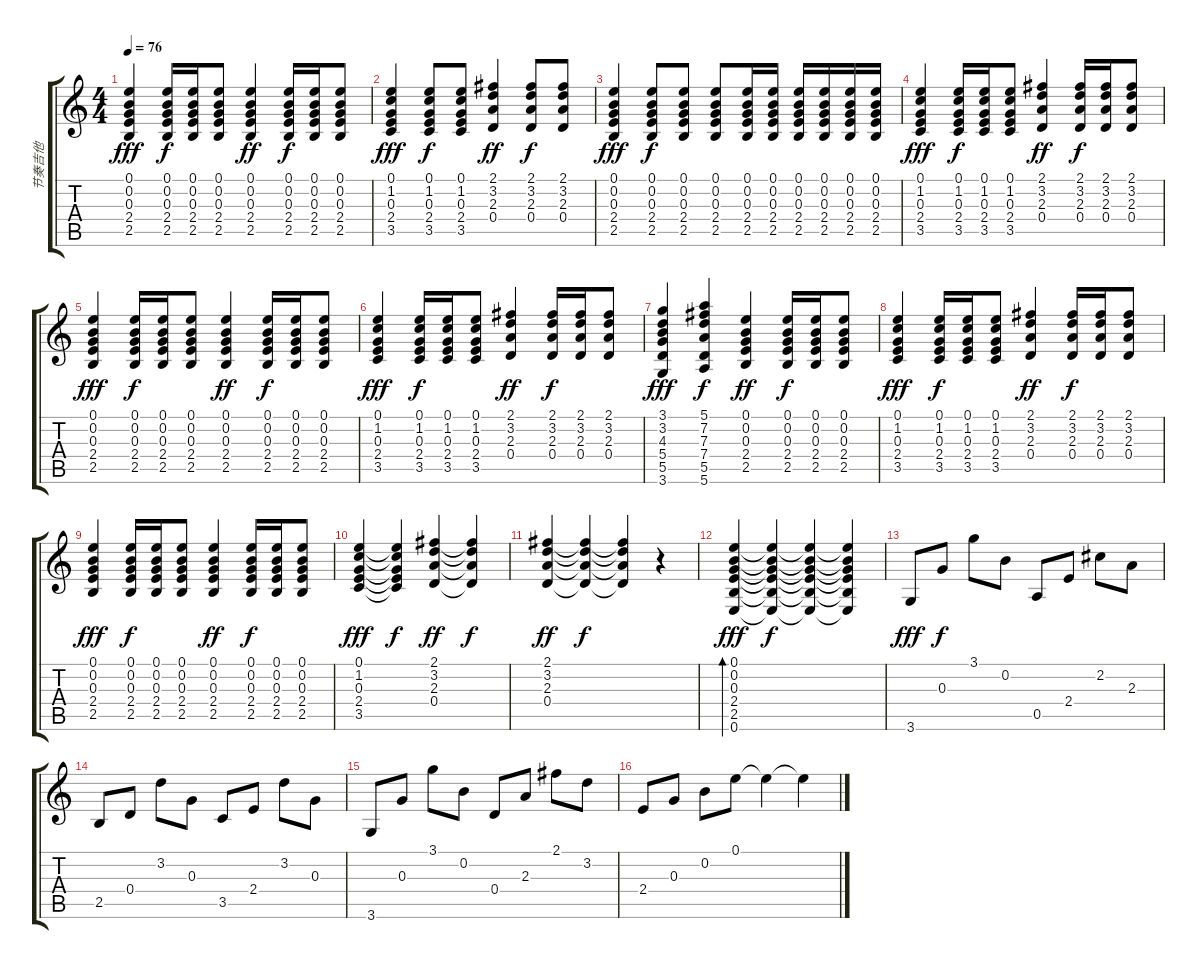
\track ("节奏吉他" "节奏吉他") {instrument acousticguitarsteel}
\staff {score tabs}
\tuning (E4 B3 G3 D3 A2 E2) {hide}
\ts (4 4)
\tempo 76
\clef g2
\ks c
(0.1 0.2 0.3 2.4 2.5).4{dy fff} (0.1 0.2 0.3 2.4 2.5).16{dy f} (0.1 0.2 0.3 2.4 2.5).16 (0.1 0.2 0.3 2.4 2.5).8 (0.1 0.2 0.3 2.4 2.5).4{dy ff} (0.1 0.2 0.3 2.4 2.5).16{dy f} (0.1 0.2 0.3 2.4 2.5).16 (0.1 0.2 0.3 2.4 2.5).8 |
(0.1 1.2 0.3 2.4 3.5).4{dy fff} (0.1 1.2 0.3 2.4 3.5).8{dy f} (0.1 1.2 0.3 2.4 3.5).8 (2.1 3.2 2.3 0.4).4{dy ff} (2.1 3.2 2.3 0.4).8{dy f} (2.1 3.2 2.3 0.4).8 |
(0.1 0.2 0.3 2.4 2.5).4{dy fff} (0.1 0.2 0.3 2.4 2.5).8{dy f} (0.1 0.2 0.3 2.4 2.5).8 (0.1 0.2 0.3 2.4 2.5).8 (0.1 0.2 0.3 2.4 2.5).16 (0.1 0.2 0.3 2.4 2.5).16 (0.1 0.2 0.3 2.4 2.5).16 (0.1 0.2 0.3 2.4 2.5).16 (0.1 0.2 0.3 2.4 2.5).16 (0.1 0.2 0.3 2.4 2.5).16 |
(0.1 1.2 0.3 2.4 3.5).4{dy fff} (0.1 1.2 0.3 2.4 3.5).16{dy f} (0.1 1.2 0.3 2.4 3.5).16 (0.1 1.2 0.3 2.4 3.5).8 (2.1 3.2 2.3 0.4).4{dy ff} (2.1 3.2 2.3 0.4).16{dy f} (2.1 3.2 2.3 0.4).16 (2.1 3.2 2.3 0.4).8 |
(0.1 0.2 0.3 2.4 2.5).4{dy fff} (0.1 0.2 0.3 2.4 2.5).16{dy f} (0.1 0.2 0.3 2.4 2.5).16 (0.1 0.2 0.3 2.4 2.5).8 (0.1 0.2 0.3 2.4 2.5).4{dy ff} (0.1 0.2 0.3 2.4 2.5).16{dy f} (0.1 0.2 0.3 2.4 2.5).16 (0.1 0.2 0.3 2.4 2.5).8 |
(0.1 1.2 0.3 2.4 3.5).4{dy fff} (0.1 1.2 0.3 2.4 3.5).16{dy f} (0.1 1.2 0.3 2.4 3.5).16 (0.1 1.2 0.3 2.4 3.5).8 (2.1 3.2 2.3 0.4).4{dy ff} (2.1 3.2 2.3 0.4).16{dy f} (2.1 3.2 2.3 0.4).16 (2.1 3.2 2.3 0.4).8 |
(3.1 3.2 4.3 5.4 5.5 3.6).4{dy fff} (5.1 7.2 7.3 7.4 5.5 5.6).4{dy f} (0.1 0.2 0.3 2.4 2.5).4{dy ff} (0.1 0.2 0.3 2.4 2.5).16{dy f} (0.1 0.2 0.3 2.4 2.5).16 (0.1 0.2 0.3 2.4 2.5).8 |
(0.1 1.2 0.3 2.4 3.5).4{dy fff} (0.1 1.2 0.3 2.4 3.5).16{dy f} (0.1 1.2 0.3 2.4 3.5).16 (0.1 1.2 0.3 2.4 3.5).8 (2.1 3.2 2.3 0.4).4{dy ff} (2.1 3.2 2.3 0.4).16{dy f} (2.1 3.2 2.3 0.4).16 (2.1 3.2 2.3 0.4).8 |
(0.1 0.2 0.3 2.4 2.5).4{dy fff} (0.1 0.2 0.3 2.4 2.5).16{dy f} (0.1 0.2 0.3 2.4 2.5).16 (0.1 0.2 0.3 2.4 2.5).8 (0.1 0.2 0.3 2.4 2.5).4{dy ff} (0.1 0.2 0.3 2.4 2.5).16{dy f} (0.1 0.2 0.3 2.4 2.5).16 (0.1 0.2 0.3 2.4 2.5).8 |
(0.1 1.2 0.3 2.4 3.5).4{dy fff} (0.1{t} 1.2{t} 0.3{t} 2.4{t} 3.5{t}).4{dy f} (2.1 3.2 2.3 0.4).4{dy ff} (2.1{t} 3.2{t} 2.3{t} 0.4{t}).4{dy f} |
(2.1 3.2 2.3 0.4).4{dy ff} (2.1{t} 3.2{t} 2.3{t} 0.4{t}).4{dy f} (2.1{t} 3.2{t} 2.3{t} 0.4{t}).4 r.4 |
(0.1 0.2 0.3 2.4 2.5 0.6).4{bd 120 dy fff} (0.1{t} 0.2{t} 0.3{t} 2.4{t} 2.5{t} 0.6{t}).4{dy f} (0.1{t} 0.2{t} 0.3{t} 2.4{t} 2.5{t} 0.6{t}).4 (0.1{t} 0.2{t} 0.3{t} 2.4{t} 2.5{t} 0.6{t}).4 |
3.6.8{dy fff} 0.3.8{dy f} 3.1.8 0.2.8 0.5.8 2.4.8 2.2.8 2.3.8 |
2.5.8 0.4.8 3.2.8 0.3.8 3.5.8 2.4.8 3.2.8 0.3.8 |
3.6.8 0.3.8 3.1.8 0.2.8 0.4.8 2.3.8 2.1.8 3.2.8 |
2.4.8 0.3.8 0.2.8 0.1.8 0.1{t}.4 0.1{t}.4
